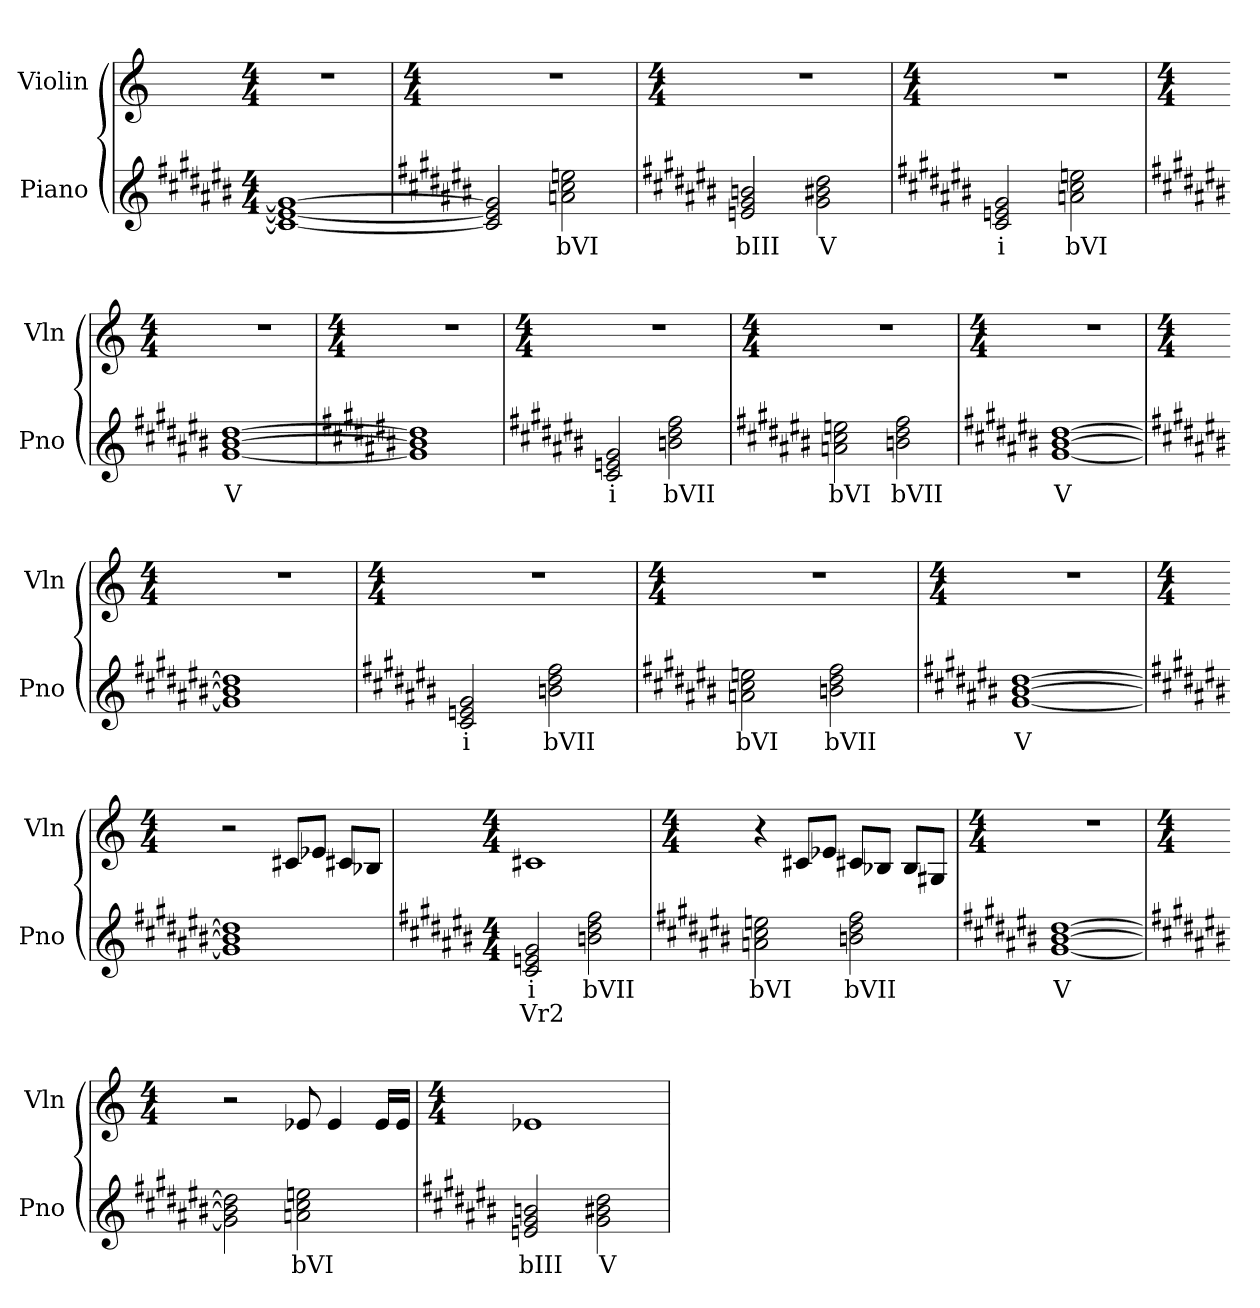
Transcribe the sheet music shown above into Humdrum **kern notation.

**kern	**text	**text	**kern
*part2	*part2	*part2	*part1
*staff2	*staff2	*staff2	*staff1
*I"Piano	*	*	*I"Violin
*I'Pno	*	*	*I'Vln
*k[f#c#g#d#a#e#b#]	*	*	*
*C#:	*	*	*
*M4/4	*	*	*M4/4
=	=	=	=
1c#_ 1en_ 1g#_	.	.	1r
=	=	=	=
*k[f#c#g#d#a#e#b#]	*	*	*
*C#:	*	*	*
*	*	*	*M4/4
2c#] 2en] 2g#]	.	.	1r
2an 2cc# 2een	bVI	.	.
=	=	=	=
*k[f#c#g#d#a#e#b#]	*	*	*
*C#:	*	*	*
*	*	*	*M4/4
2en 2g# 2bn	bIII	.	1r
2g# 2b#X 2dd#	V	.	.
=	=	=	=
*k[f#c#g#d#a#e#b#]	*	*	*
*C#:	*	*	*
*	*	*	*M4/4
2c# 2en 2g#	i	.	1r
2an 2cc# 2een	bVI	.	.
=	=	=	=
*k[f#c#g#d#a#e#b#]	*	*	*
*C#:	*	*	*
*	*	*	*M4/4
[1g# [1b# [1dd#	V	.	1r
=	=	=	=
*k[f#c#g#d#a#e#b#]	*	*	*
*C#:	*	*	*
*	*	*	*M4/4
1g#] 1b#] 1dd#]	.	.	1r
=	=	=	=
*k[f#c#g#d#a#e#b#]	*	*	*
*C#:	*	*	*
*	*	*	*M4/4
2c# 2en 2g#	i	.	1r
2bn 2dd# 2ff#	bVII	.	.
=	=	=	=
*k[f#c#g#d#a#e#b#]	*	*	*
*C#:	*	*	*
*	*	*	*M4/4
2an 2cc# 2een	bVI	.	1r
2bn 2dd# 2ff#	bVII	.	.
=	=	=	=
*k[f#c#g#d#a#e#b#]	*	*	*
*C#:	*	*	*
*	*	*	*M4/4
[1g# [1b# [1dd#	V	.	1r
=	=	=	=
*k[f#c#g#d#a#e#b#]	*	*	*
*C#:	*	*	*
*	*	*	*M4/4
1g#] 1b#] 1dd#]	.	.	1r
=	=	=	=
*k[f#c#g#d#a#e#b#]	*	*	*
*C#:	*	*	*
*	*	*	*M4/4
2c# 2en 2g#	i	.	1r
2bn 2dd# 2ff#	bVII	.	.
=	=	=	=
*k[f#c#g#d#a#e#b#]	*	*	*
*C#:	*	*	*
*	*	*	*M4/4
2an 2cc# 2een	bVI	.	1r
2bn 2dd# 2ff#	bVII	.	.
=	=	=	=
*k[f#c#g#d#a#e#b#]	*	*	*
*C#:	*	*	*
*	*	*	*M4/4
[1g# [1b# [1dd#	V	.	1r
=	=	=	=
*k[f#c#g#d#a#e#b#]	*	*	*
*C#:	*	*	*
*	*	*	*M4/4
1g#] 1b#] 1dd#]	.	.	2r
.	.	.	8c#XL
.	.	.	8e-XJ
.	.	.	8c#XL
.	.	.	8B-XJ
=	=	=	=
*k[f#c#g#d#a#e#b#]	*	*	*
*C#:	*	*	*
*M4/4	*	*	*M4/4
2c# 2en 2g#	i	Vr2	1c#X
2bn 2dd# 2ff#	bVII	.	.
=	=	=	=
*k[f#c#g#d#a#e#b#]	*	*	*
*C#:	*	*	*
*	*	*	*M4/4
2an 2cc# 2een	bVI	.	4r
.	.	.	8c#XL
.	.	.	8e-XJ
2bn 2dd# 2ff#	bVII	.	8c#XL
.	.	.	8B-XJ
.	.	.	8B-L
.	.	.	8G#XJ
=	=	=	=
*k[f#c#g#d#a#e#b#]	*	*	*
*C#:	*	*	*
*	*	*	*M4/4
[1g# [1b# [1dd#	V	.	1r
=	=	=	=
*k[f#c#g#d#a#e#b#]	*	*	*
*C#:	*	*	*
*	*	*	*M4/4
2g#] 2b#] 2dd#]	.	.	2r
2an 2cc# 2een	bVI	.	8e-X
.	.	.	4e-
.	.	.	16e-LL
.	.	.	16e-JJ
=	=	=	=
*k[f#c#g#d#a#e#b#]	*	*	*
*C#:	*	*	*
*	*	*	*M4/4
2en 2g# 2bn	bIII	.	1e-X
2g# 2b#X 2dd#	V	.	.
=	=	=	=
*-	*-	*-	*-
